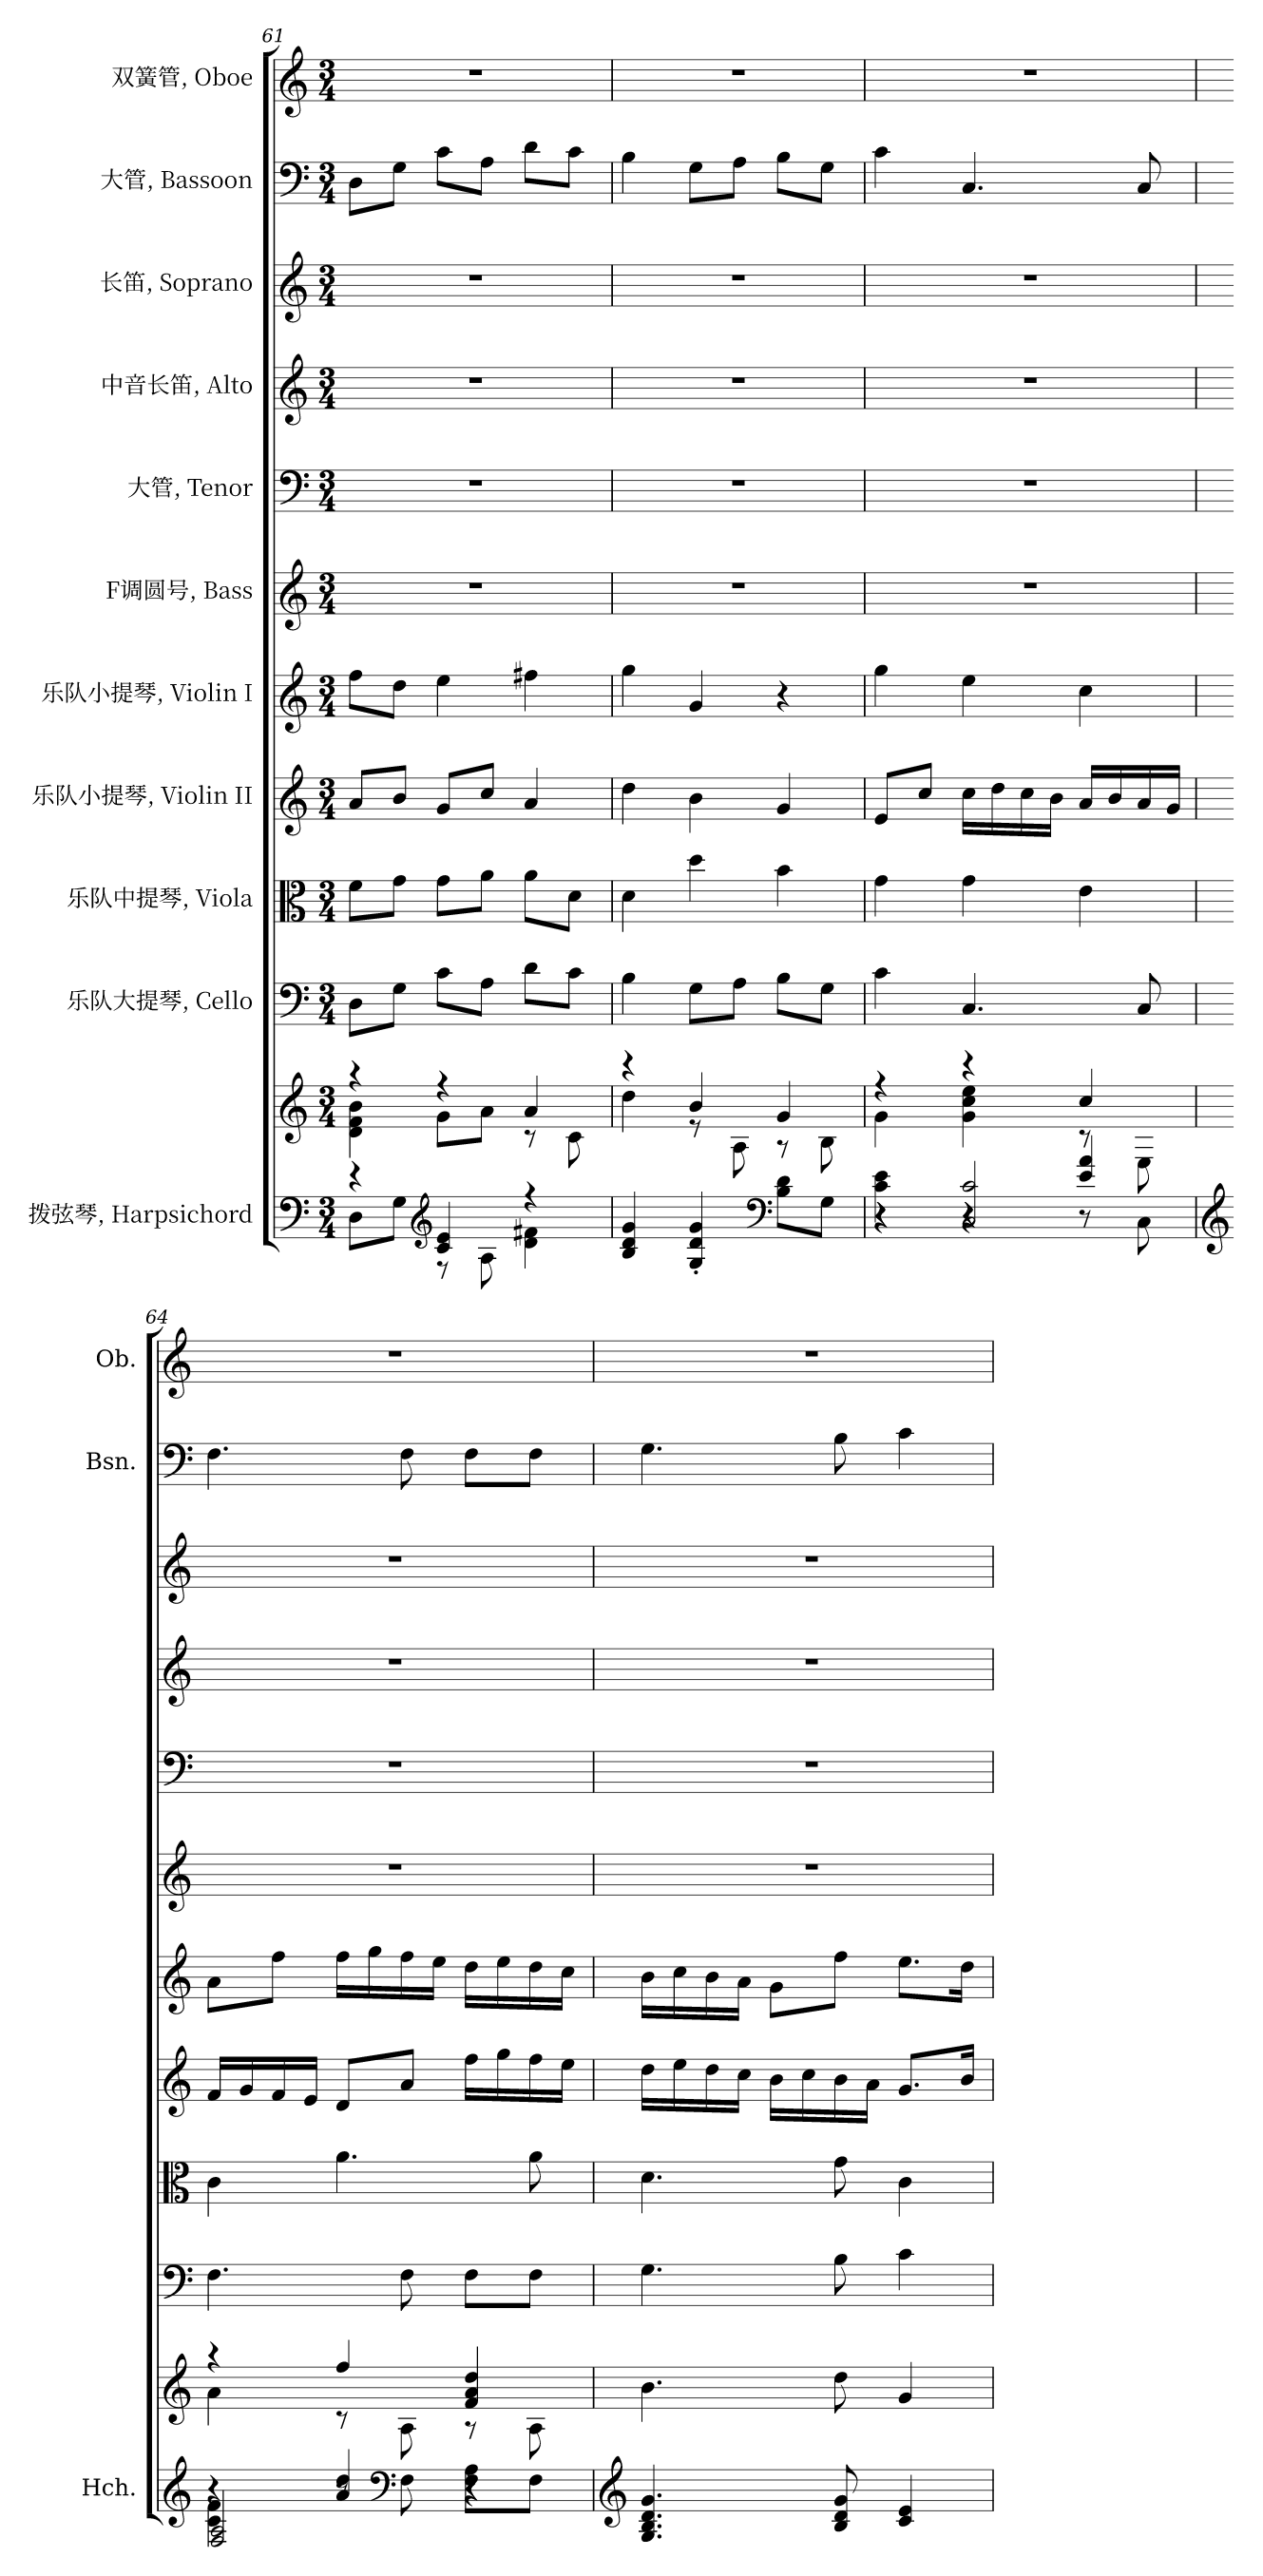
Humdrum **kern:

**kern	**kern	**kern	**kern	**kern	**kern	**kern	**kern	**kern	**kern	**kern	**kern
*part11	*part11	*part10	*part9	*part8	*part7	*part6	*part5	*part4	*part3	*part2	*part1
*staff12	*staff11	*staff10	*staff9	*staff8	*staff7	*staff6	*staff5	*staff4	*staff3	*staff2	*staff1
*I"拨弦琴, Harpsichord	*	*I"乐队大提琴, Cello	*I"乐队中提琴, Viola	*I"乐队小提琴, Violin II	*I"乐队小提琴, Violin I	*I"F调圆号, Bass	*I"大管, Tenor	*I"中音长笛, Alto	*I"长笛, Soprano	*I"大管, Bassoon	*I"双簧管, Oboe
*I'Hch.	*	*	*	*	*	*	*	*	*	*I'Bsn.	*I'Ob.
*clefF4	*clefG2	*clefF4	*clefC3	*clefG2	*clefG2	*clefG2	*clefF4	*clefG2	*clefG2	*clefF4	*clefG2
*	*	*	*	*	*	*ITrd4c7	*	*ITrd3c5	*	*	*
*k[]	*k[]	*k[]	*k[]	*k[]	*k[]	*k[b-]	*k[]	*k[f#]	*k[]	*k[]	*k[]
*M3/4	*M3/4	*M3/4	*M3/4	*M3/4	*M3/4	*M3/4	*M3/4	*M3/4	*M3/4	*M3/4	*M3/4
=61	=61	=61	=61	=61	=61	=61	=61	=61	=61	=61	=61
*^	*^	*	*	*	*	*	*	*	*	*	*
4r	8D\L	4r	4d\ 4f\ 4b\	8D\L	8f\L	8a/L	8ff\L	2.r	2.r	2.r	2.r	8D\L	2.r
.	8G\J	.	.	8G\J	8g\J	8b/J	8dd\J	.	.	.	.	8G\J	.
*clefG2	*	*	*	*	*	*	*	*	*	*	*	*	*
4c/ 4e/	8r	4r	8g\L	8c\L	8g\L	8g/L	4ee\	.	.	.	.	8c\L	.
.	8A\	.	8a\J	8A\J	8a\J	8cc/J	.	.	.	.	.	8A\J	.
4r	4d\ 4f#X\	4a/	8r	8d\L	8a\L	4a/	4ff#X\	.	.	.	.	8d\L	.
.	.	.	8c\	8c\J	8d\J	.	.	.	.	.	.	8c\J	.
*v	*v	*	*	*	*	*	*	*	*	*	*	*	*
=62	=62	=62	=62	=62	=62	=62	=62	=62	=62	=62	=62	=62
4B/ 4d/ 4g/	4r	4dd\	4B\	4d\	4dd\	4gg\	2.r	2.r	2.r	2.r	4B\	2.r
4G/' 4d/' 4g/'	4b/	8r	8G\L	4dd\	4b\	4g/	.	.	.	.	8G\L	.
.	.	8A\	8A\J	.	.	.	.	.	.	.	8A\J	.
*clefF4	*	*	*	*	*	*	*	*	*	*	*	*
8B\ 8d\L	4g/	8r	8B\L	4b\	4g/	4r	.	.	.	.	8B\L	.
8G\J	.	8B\	8G\J	.	.	.	.	.	.	.	8G\J	.
=63	=63	=63	=63	=63	=63	=63	=63	=63	=63	=63	=63	=63
*^	*	*	*	*	*	*	*	*	*	*	*	*
*	*^	*	*	*	*	*	*	*	*	*	*	*	*
4r	4c\ 4e\	4r	4r	4g\	4c\	4g\	8e/L	4gg\	2.r	2.r	2.r	2.r	4c\	2.r
.	.	.	.	.	.	.	8cc/J	.	.	.	.	.	.	.
4r	4r	2C/ 2c/	4r	4g\ 4cc\ 4ee\	4.C/	4g\	16cc\LL	4ee\	.	.	.	.	4.C/	.
.	.	.	.	.	.	.	16dd\	.	.	.	.	.	.	.
.	.	.	.	.	.	.	16cc\	.	.	.	.	.	.	.
.	.	.	.	.	.	.	16b\JJ	.	.	.	.	.	.	.
4e/ 4a/	8r	.	4cc/	8r	.	4e\	16a/LL	4cc\	.	.	.	.	.	.
.	.	.	.	.	.	.	16b/	.	.	.	.	.	.	.
.	8C\	.	.	8E\	8C/	.	16a/	.	.	.	.	.	8C/	.
.	.	.	.	.	.	.	16g/JJ	.	.	.	.	.	.	.
!!LO:PB:g=z
=64	=64	=64	=64	=64	=64	=64	=64	=64	=64	=64	=64	=64	=64	=64
*clefG2	*	*	*	*	*	*	*	*	*	*	*	*	*	*
4r	4c\ 4f\	2F/ 2A/	4r	4a\	4.F\	4c\	16f/LL	8a\L	2.r	2.r	2.r	2.r	4.F\	2.r
.	.	.	.	.	.	.	16g/	.	.	.	.	.	.	.
.	.	.	.	.	.	.	16f/	8ff\J	.	.	.	.	.	.
.	.	.	.	.	.	.	16e/JJ	.	.	.	.	.	.	.
4a/ 4dd/	8r	.	4ff/	8r	.	4.a\	8d/L	16ff\LL	.	.	.	.	.	.
.	.	.	.	.	.	.	.	16gg\	.	.	.	.	.	.
*clefF4	*	*	*	*	*	*	*	*	*	*	*	*	*	*
.	8F\	.	.	8A\	8F\	.	8a/J	16ff\	.	.	.	.	8F\	.
.	.	.	.	.	.	.	.	16ee\JJ	.	.	.	.	.	.
4r	8F\ 8A\L	4r	4f/ 4a/ 4dd/	8r	8F\L	.	16ff\LL	16dd\LL	.	.	.	.	8F\L	.
.	.	.	.	.	.	.	16gg\	16ee\	.	.	.	.	.	.
.	8F\J	.	.	8A\	8F\J	8a\	16ff\	16dd\	.	.	.	.	8F\J	.
.	.	.	.	.	.	.	16ee\JJ	16cc\JJ	.	.	.	.	.	.
*v	*v	*v	*	*	*	*	*	*	*	*	*	*	*	*
*	*v	*v	*	*	*	*	*	*	*	*	*	*
=65	=65	=65	=65	=65	=65	=65	=65	=65	=65	=65	=65
*clefG2	*	*	*	*	*	*	*	*	*	*	*
4.G/ 4.B/ 4.d/ 4.g/	4.b\	4.G\	4.d\	16dd\LL	16b\LL	2.r	2.r	2.r	2.r	4.G\	2.r
.	.	.	.	16ee\	16cc\	.	.	.	.	.	.
.	.	.	.	16dd\	16b\	.	.	.	.	.	.
.	.	.	.	16cc\JJ	16a\JJ	.	.	.	.	.	.
.	.	.	.	16b\LL	8g\L	.	.	.	.	.	.
.	.	.	.	16cc\	.	.	.	.	.	.	.
8B/ 8d/ 8g/	8dd\	8B\	8g\	16b\	8ff\J	.	.	.	.	8B\	.
.	.	.	.	16a\JJ	.	.	.	.	.	.	.
4c/ 4e/	4g/	4c\	4c\	8.g/L	8.ee\L	.	.	.	.	4c\	.
.	.	.	.	16b/Jk	16dd\Jk	.	.	.	.	.	.
=	=	=	=	=	=	=	=	=	=	=	=
*-	*-	*-	*-	*-	*-	*-	*-	*-	*-	*-	*-
